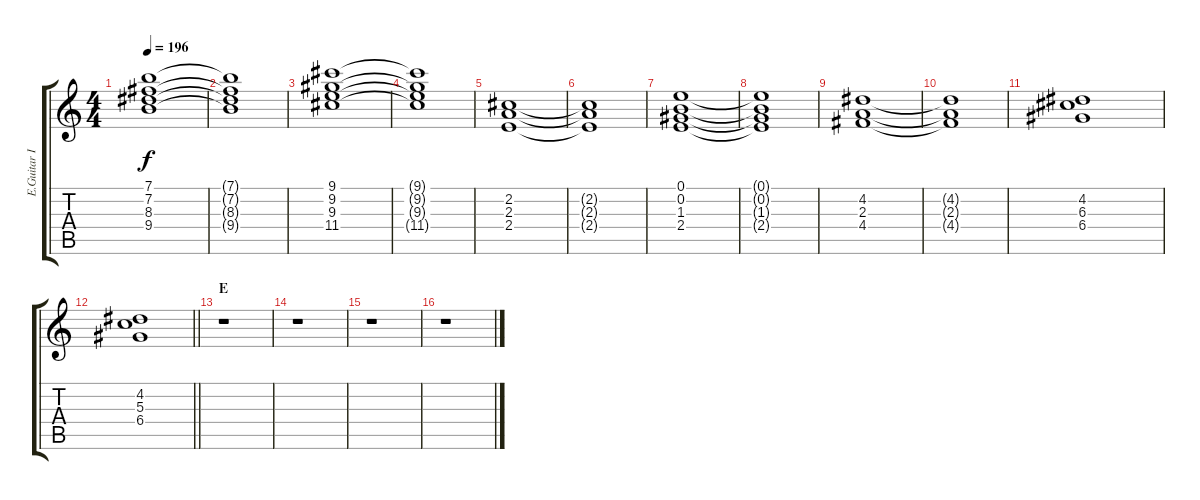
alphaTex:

\track ("E.Guitar II" "E.Guitar I") {instrument distortionguitar}
\staff {score tabs}
\tuning (E4 B3 G3 D3 A2 E2) {hide}
\ts (4 4)
\tempo 196
\clef g2
\ks c
(7.1 7.2 8.3 9.4).1{dy f} |
(7.1{t} 7.2{t} 8.3{t} 9.4{t}).1 |
(9.1 9.2 9.3 11.4).1 |
(9.1{t} 9.2{t} 9.3{t} 11.4{t}).1 |
(2.2 2.3 2.4).1 |
(2.2{t} 2.3{t} 2.4{t}).1 |
(0.1 0.2 1.3 2.4).1 |
(0.1{t} 0.2{t} 1.3{t} 2.4{t}).1 |
(4.2 2.3 4.4).1 |
(4.2{t} 2.3{t} 4.4{t}).1 |
(4.2 6.3 6.4).1 |
\barLineRight lightlight
(4.2 5.3 6.4).1 |
\section ("" "E")
r.1{instrument distortionguitar} |
r.1 |
r.1 |
r.1
